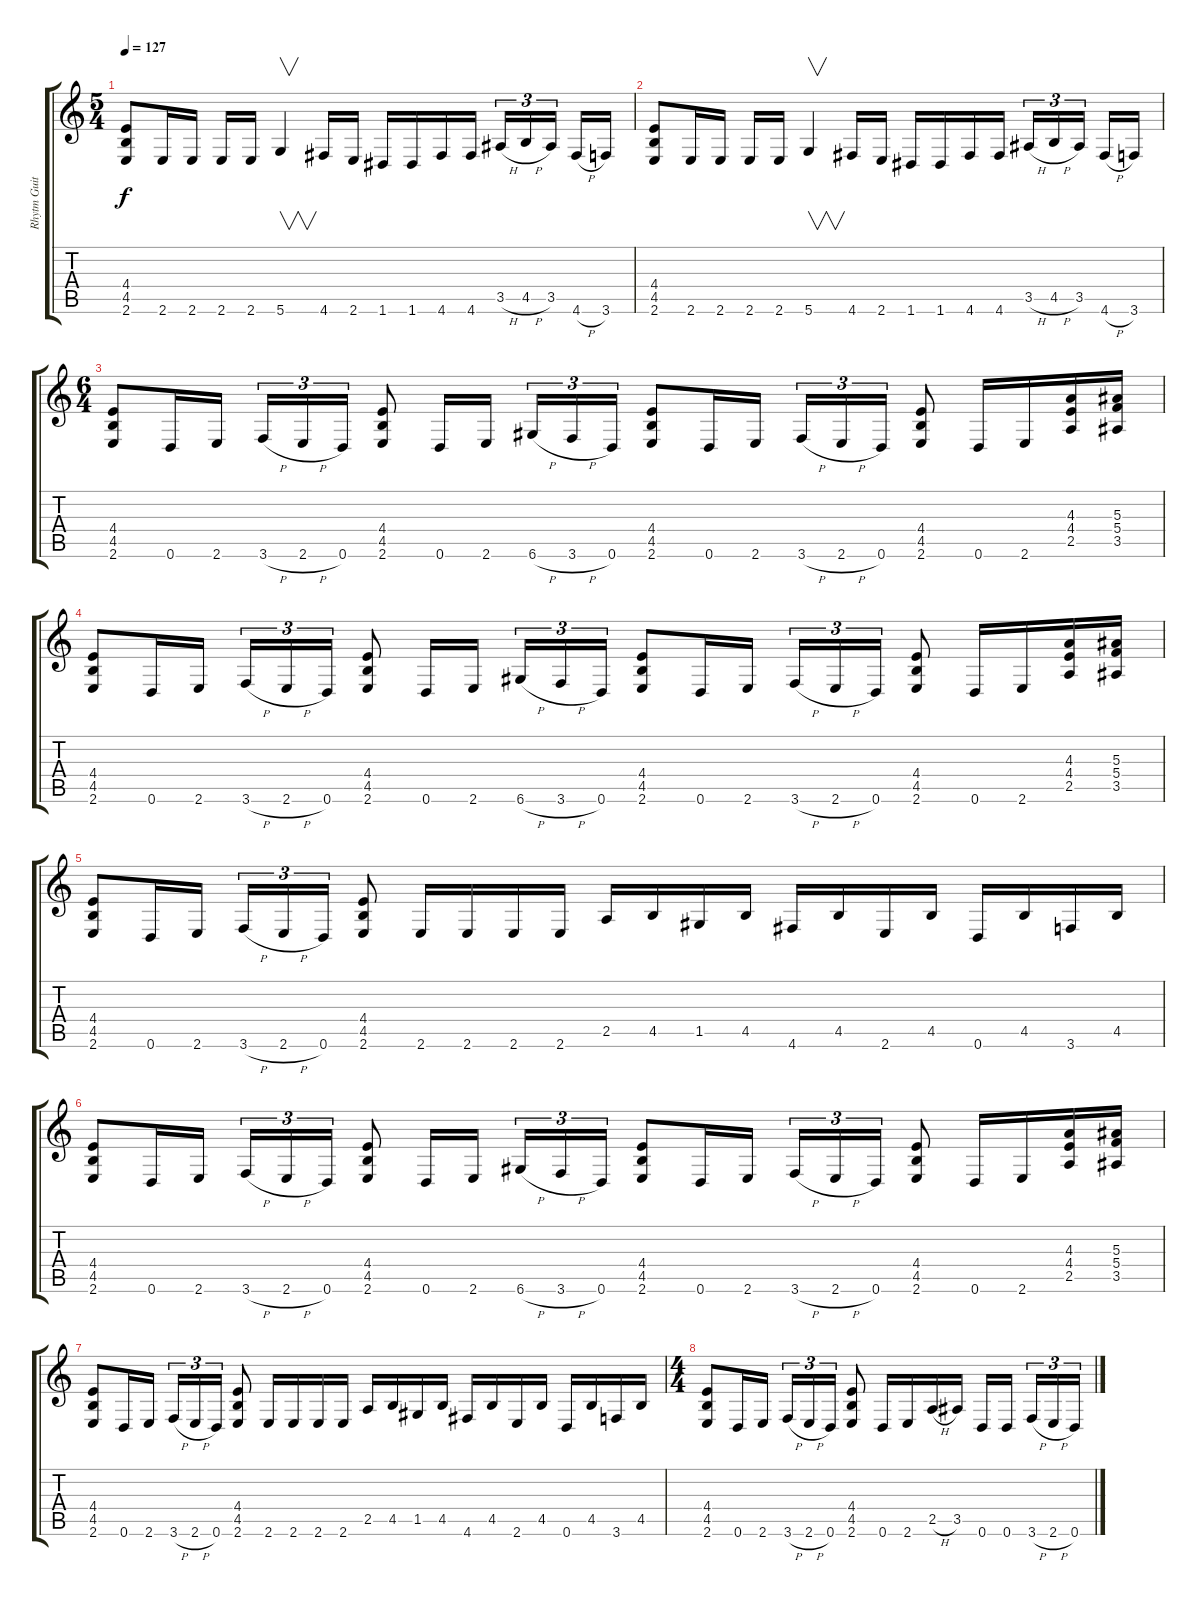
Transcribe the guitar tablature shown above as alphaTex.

\track ("Rhytm Guitar" "Rhytm Guit") {instrument distortionguitar}
\staff {score tabs}
\tuning (D4 A3 F3 C3 G2 D2) {hide}
\ts (5 4)
\tempo 127
\clef g2
\ks c
(4.4 4.5 2.6).8{dy f} 2.6.16 2.6.16 2.6.16 2.6.16 5.6.4{v} 4.6.16 2.6.16 1.6.16 1.6.16 4.6.16 4.6.16 3.5{h}.16{tu (3 2)} 4.5{h}.16{tu (3 2)} 3.5.16{tu (3 2)} 4.6{h}.16 3.6.16 |
(4.4 4.5 2.6).8 2.6.16 2.6.16 2.6.16 2.6.16 5.6.4{v} 4.6.16 2.6.16 1.6.16 1.6.16 4.6.16 4.6.16 3.5{h}.16{tu (3 2)} 4.5{h}.16{tu (3 2)} 3.5.16{tu (3 2)} 4.6{h}.16 3.6.16 |
\ts (6 4)
(4.4 4.5 2.6).8 0.6.16 2.6.16 3.6{h}.16{tu (3 2)} 2.6{h}.16{tu (3 2)} 0.6.16{tu (3 2)} (4.4 4.5 2.6).8 0.6.16 2.6.16 6.6{h}.16{tu (3 2)} 3.6{h}.16{tu (3 2)} 0.6.16{tu (3 2)} (4.4 4.5 2.6).8 0.6.16 2.6.16 3.6{h}.16{tu (3 2)} 2.6{h}.16{tu (3 2)} 0.6.16{tu (3 2)} (4.4 4.5 2.6).8 0.6.16 2.6.16 (4.3 4.4 2.5).16 (5.3 5.4 3.5).16 |
(4.4 4.5 2.6).8 0.6.16 2.6.16 3.6{h}.16{tu (3 2)} 2.6{h}.16{tu (3 2)} 0.6.16{tu (3 2)} (4.4 4.5 2.6).8 0.6.16 2.6.16 6.6{h}.16{tu (3 2)} 3.6{h}.16{tu (3 2)} 0.6.16{tu (3 2)} (4.4 4.5 2.6).8 0.6.16 2.6.16 3.6{h}.16{tu (3 2)} 2.6{h}.16{tu (3 2)} 0.6.16{tu (3 2)} (4.4 4.5 2.6).8 0.6.16 2.6.16 (4.3 4.4 2.5).16 (5.3 5.4 3.5).16 |
(4.4 4.5 2.6).8 0.6.16 2.6.16 3.6{h}.16{tu (3 2)} 2.6{h}.16{tu (3 2)} 0.6.16{tu (3 2)} (4.4 4.5 2.6).8 2.6.16 2.6.16 2.6.16 2.6.16 2.5.16 4.5.16 1.5.16 4.5.16 4.6.16 4.5.16 2.6.16 4.5.16 0.6.16 4.5.16 3.6.16 4.5.16 |
(4.4 4.5 2.6).8 0.6.16 2.6.16 3.6{h}.16{tu (3 2)} 2.6{h}.16{tu (3 2)} 0.6.16{tu (3 2)} (4.4 4.5 2.6).8 0.6.16 2.6.16 6.6{h}.16{tu (3 2)} 3.6{h}.16{tu (3 2)} 0.6.16{tu (3 2)} (4.4 4.5 2.6).8 0.6.16 2.6.16 3.6{h}.16{tu (3 2)} 2.6{h}.16{tu (3 2)} 0.6.16{tu (3 2)} (4.4 4.5 2.6).8 0.6.16 2.6.16 (4.3 4.4 2.5).16 (5.3 5.4 3.5).16 |
(4.4 4.5 2.6).8 0.6.16 2.6.16 3.6{h}.16{tu (3 2)} 2.6{h}.16{tu (3 2)} 0.6.16{tu (3 2)} (4.4 4.5 2.6).8 2.6.16 2.6.16 2.6.16 2.6.16 2.5.16 4.5.16 1.5.16 4.5.16 4.6.16 4.5.16 2.6.16 4.5.16 0.6.16 4.5.16 3.6.16 4.5.16 |
\ts (4 4)
(4.4 4.5 2.6).8 0.6.16 2.6.16 3.6{h}.16{tu (3 2)} 2.6{h}.16{tu (3 2)} 0.6.16{tu (3 2)} (4.4 4.5 2.6).8 0.6.16 2.6.16 2.5{h}.16 3.5.16 0.6.16 0.6.16 3.6{h}.16{tu (3 2)} 2.6{h}.16{tu (3 2)} 0.6.16{tu (3 2)}
